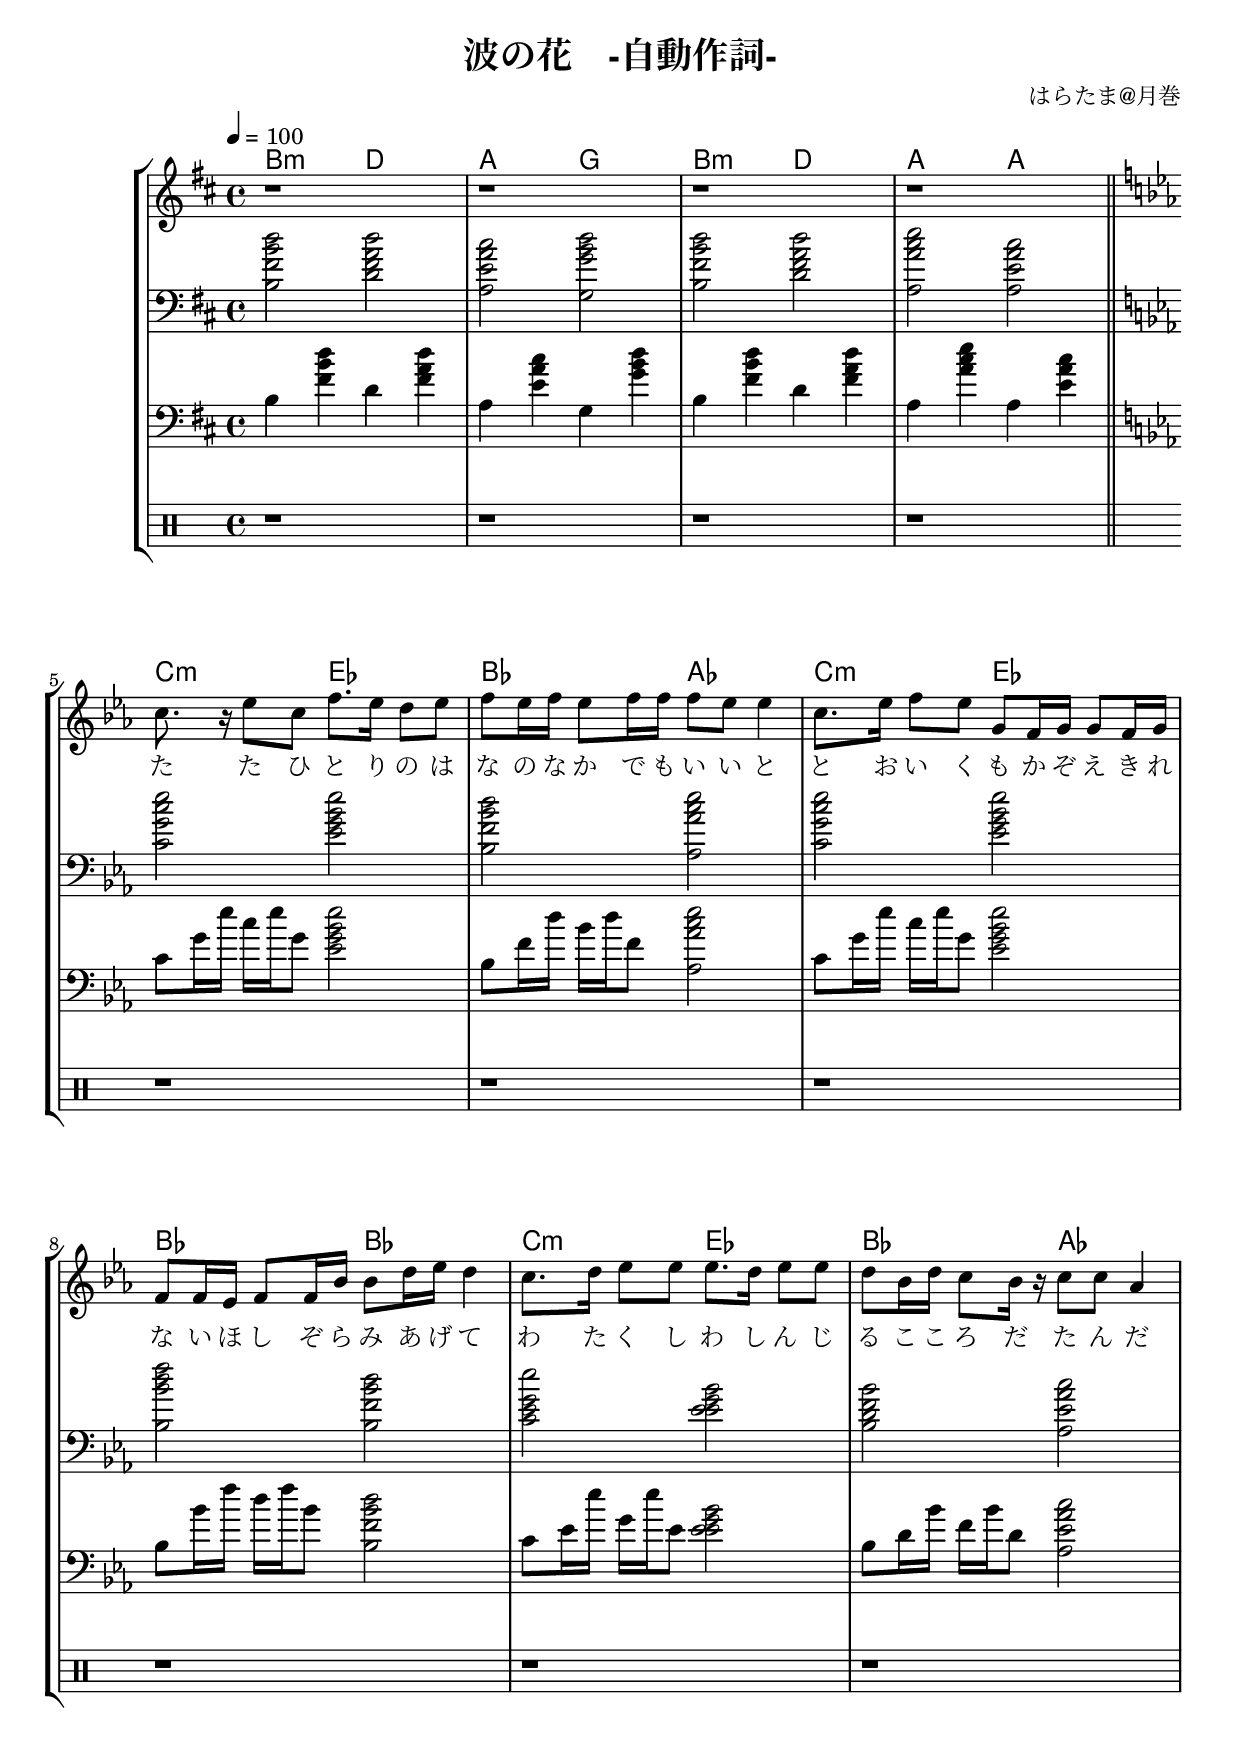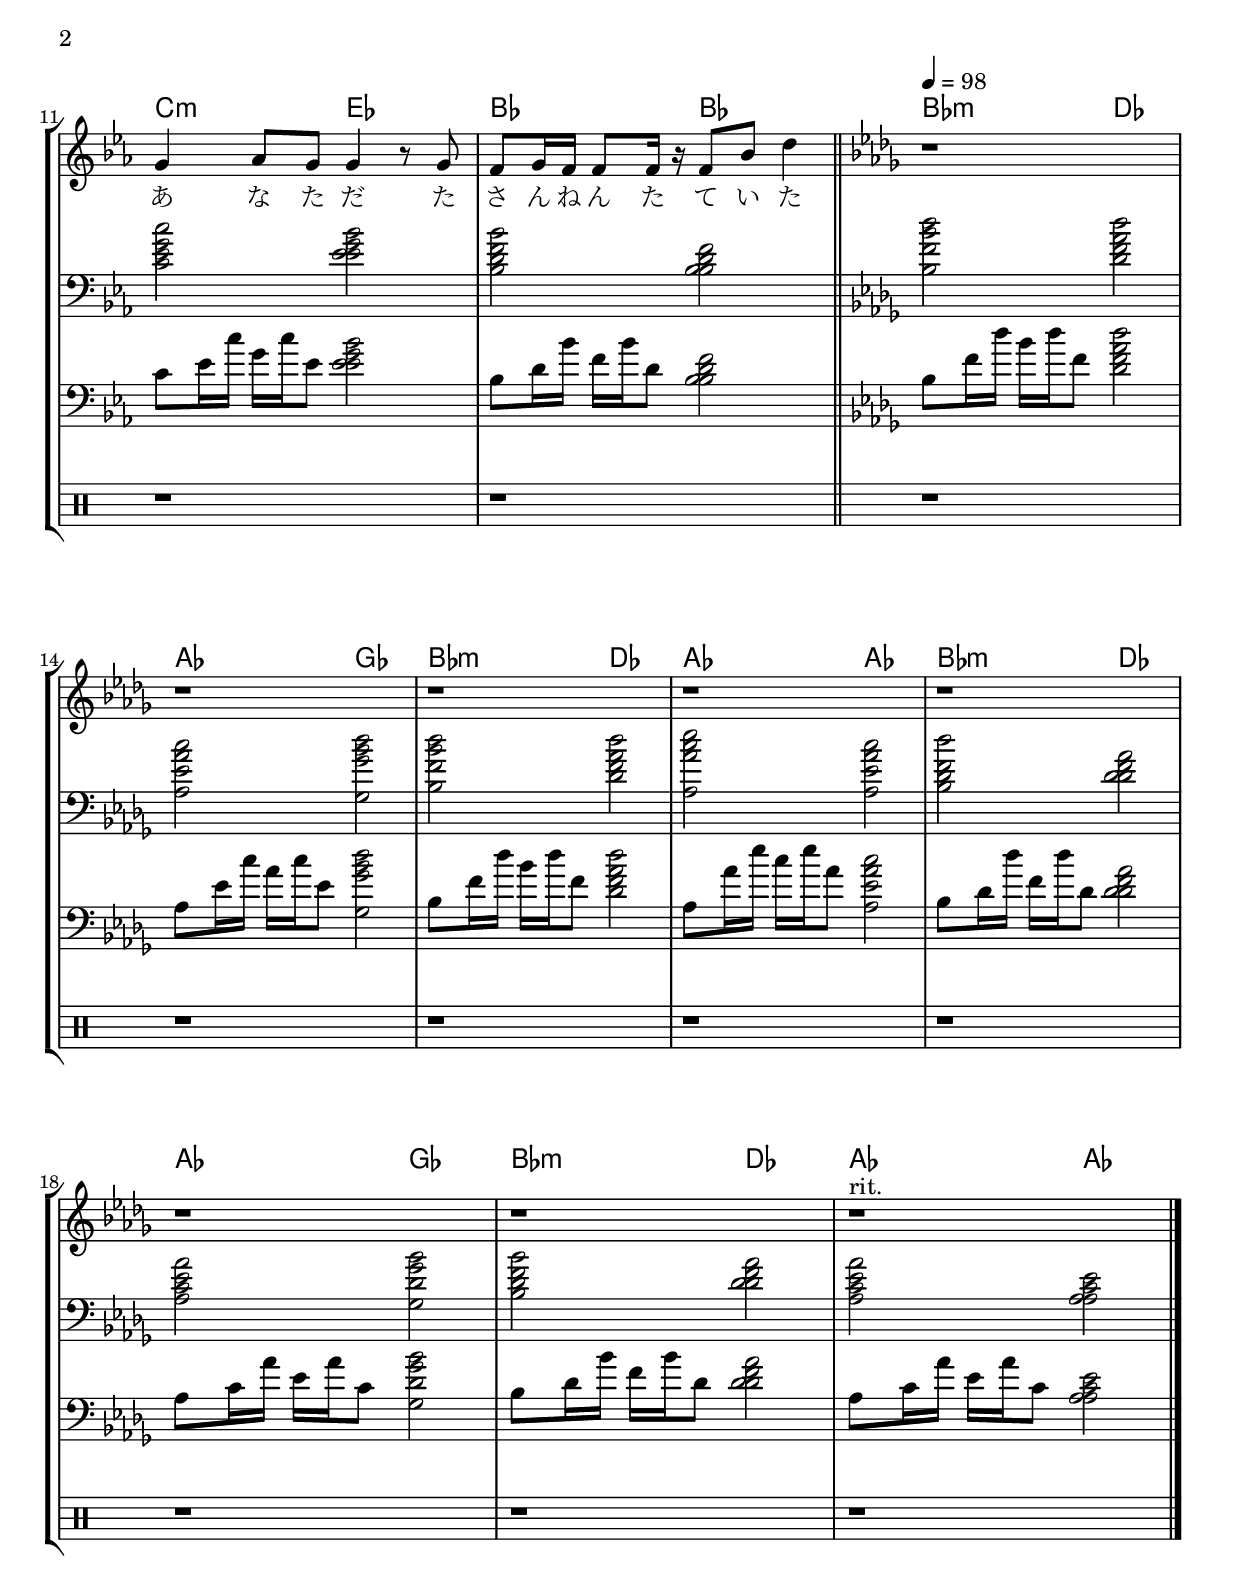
\version "2.12.1"

\header {
	title = \markup {波の花　-自動作詞-}
	composer = \markup \center-column {はらたま@月巻}
}

harmony = \chordmode {
	b2:m d a g b:m d a a 

	c:m es bes as c:m es bes bes c:m es bes as c:m es bes bes 

	bes:m des as ges bes:m des as as bes:m des as ges bes:m des as as 
}

melody = {
	\key d \major
	\tempo 4 = 100
	r1 | r1 | r1 | r1   
	\set Staff.midiInstrument = #"fss0.42"
		\key es \major
 c''8.  r16  es''8  c''8  f''8.  es''16  d''8  es''8 
	f''8  es''16  f''16  es''8  f''16  f''16  f''8  es''8  es''4 
	c''8.  es''16  f''8  es''8  g'8  f'16  g'16  g'8  f'16  g'16 
	f'8  f'16  es'16  f'8  f'16  bes'16  bes'8  d''16  es''16  d''4 
	c''8.  d''16  es''8  es''8  es''8.  d''16  es''8  es''8 
	d''8  bes'16  d''16  c''8  bes'16  r16  c''8  c''8  as'4 
	g'4  as'8  g'8  g'4  r8  g'8 
	f'8  g'16  f'16  f'8  f'16  r16  f'8  bes'8  d''4
	\key des \major
	\tempo 4 = 98
	r1 | r1 | r1 | r1 | r1 | r1 | r1 | r1^"rit." \bar "|."
}

words = \lyricmode {
	
	た  た  ひ  と  り  の  は  な  の  な  か  で  も  い  い  と  と  お  い  く  も  か  ぞ  え  き  れ  な  い  ほ  し  ぞ  ら  み  あ  げ  て  わ  た  く  し  わ  し  ん  じ  る  こ  こ  ろ  だ  た  ん  だ  あ  な  た  だ  た  さ  ん  ね  ん  た  て  い  た  
	
}

tempochange = {
	\tempo 4 = 100
	r1 | r1 | r1 | r1 \bar "||"
	\tempo 4 = 100
	r1 | r1 | r1 | r1 | r1 | r1 | r1 | r1 \bar "||"
	\tempo 4 = 98
	r1 | r1 | r1 | r1 | r1 | r1 | r1 | \tempo 4 = 73 r2 \tempo 4 = 65 r2 \bar "|."
}

mainacc = {
	\clef bass
	\set Staff.midiInstrument = #"Pad 4 (choir)"
	\key d \major
	\tempo 4 = 100
	<b fis' b' d''>2
	<d' fis' a' d''>2
	<a e' a' cis''>2
	<g g' b' d''>2
	<b fis' b' d''>2
	<d' fis' a' d''>2
	<a a' cis'' e''>2
	<a e' a' cis''>2
	\bar "||"

	\set Staff.midiInstrument = #"Pad 4 (choir)"
	\key es \major
	<c' g' c'' es''>2
	<es' g' bes' es''>2
	<bes f' bes' d''>2
	<as as' c'' es''>2
	<c' g' c'' es''>2
	<es' g' bes' es''>2
	<bes bes' d'' f''>2
	<bes f' bes' d''>2
	<c' es' g' es''>2
	<es' es' g' bes'>2
	<bes d' f' bes'>2
	<as es' as' c''>2
	<c' es' g' c''>2
	<es' es' g' bes'>2
	<bes d' f' bes'>2
	<bes bes d' f'>2
	\bar "||"

	\set Staff.midiInstrument = #"Pad 4 (choir)"
	\key des \major
	\tempo 4 = 98
	<bes f' bes' des''>2
	<des' f' as' des''>2
	<as es' as' c''>2
	<ges ges' bes' des''>2
	<bes f' bes' des''>2
	<des' f' as' des''>2
	<as as' c'' es''>2
	<as es' as' c''>2
	<bes des' f' des''>2
	<des' des' f' as'>2
	<as c' es' as'>2
	<ges des' ges' bes'>2
	<bes des' f' bes'>2
	<des' des' f' as'>2
	<as c' es' as'>2
	<as as c' es'>2
	\bar "|."
}

subacc = {
	\clef bass
	\set Staff.midiInstrument = #"FX 7 (echoes)"
	\key d \major
	\tempo 4 = 100
	b4 <fis' b' d''>4
	d'4 <fis' a' d''>4
	a4 <e' a' cis''>4
	g4 <g' b' d''>4
	b4 <fis' b' d''>4
	d'4 <fis' a' d''>4
	a4 <a' cis'' e''>4
	a4 <e' a' cis''>4
	\bar "||"

	\set Staff.midiInstrument = #"Synth Voice"
	\key es \major
	c'8 g'16 es'' c'' es'' g'8
	<es' g' bes' es''>2
	bes8 f'16 d'' bes' d'' f'8
	<as as' c'' es''>2
	c'8 g'16 es'' c'' es'' g'8
	<es' g' bes' es''>2
	bes8 bes'16 f'' d'' f'' bes'8
	<bes f' bes' d''>2
	c'8 es'16 es'' g' es'' es'8
	<es' es' g' bes'>2
	bes8 d'16 bes' f' bes' d'8
	<as es' as' c''>2
	c'8 es'16 c'' g' c'' es'8
	<es' es' g' bes'>2
	bes8 d'16 bes' f' bes' d'8
	<bes bes d' f'>2
	\bar "||"

	\set Staff.midiInstrument = #"Synth Voice"
	\key des \major
	\tempo 4 = 98
	bes8 f'16 des'' bes' des'' f'8
	<des' f' as' des''>2
	as8 es'16 c'' as' c'' es'8
	<ges ges' bes' des''>2
	bes8 f'16 des'' bes' des'' f'8
	<des' f' as' des''>2
	as8 as'16 es'' c'' es'' as'8
	<as es' as' c''>2
	bes8 des'16 des'' f' des'' des'8
	<des' des' f' as'>2
	as8 c'16 as' es' as' c'8
	<ges des' ges' bes'>2
	bes8 des'16 bes' f' bes' des'8
	<des' des' f' as'>2
	as8 c'16 as' es' as' c'8
	<as as c' es'>2
	\bar "|."
}

percA = {
	\drummode {
	r1 |r1 |r1 |r1 \bar "||"
	r1 |r1 |r1 |r1 |r1 |r1 |r1 |r1 \bar "||"
	r1 |r1 |r1 |r1 |r1 |r1 |r1 |r1 \bar "|."
	}
}

percB = {
	\drummode {
	r1 |r1 |r1 |r1 \bar "||"
	r1 |r1 |r1 |r1 |r1 |r1 |r1 |r1 \bar "||"
	r1 |r1 |r1 |r1 |r1 |r1 |r1 |r1 \bar "|."
	}
}

percC = {
	\drummode {
	r1 |r1 |r1 |r1 \bar "||"
	r1 |r1 |r1 |r1 |r1 |r1 |r1 |r1 \bar "||"
	r1 |r1 |r1 |r1 |r1 |r1 |r1 |r1 \bar "|."
	}
}

percD = {
	\drummode {
	r1 |r1 |r1 |r1 \bar "||"
	r1 |r1 |r1 |r1 |r1 |r1 |r1 |r1 \bar "||"
	r1 |r1 |r1 |r1 |r1 |r1 |r1 |r1 \bar "|."
	}
}

percE = {
	\drummode {
	r1 |r1 |r1 |r1 \bar "||"
	r1 |r1 |r1 |r1 |r1 |r1 |r1 |r1 \bar "||"
	r1 |r1 |r1 |r1 |r1 |r1 |r1 |r1 \bar "|."
	}
}

\score {
	<<
		\new StaffGroup <<
			\new ChordNames {\harmony}
			\new Voice = "melody" {\melody}
			\new Lyrics \lyricsto "melody" \words
			\new Staff = "mainacc" {\mainacc}
			\new Staff = "subacc" {\subacc}
			\new DrumStaff <<
				\new DrumVoice {\percA}
				\new DrumVoice {\percB}
				\new DrumVoice {\percC}
				\new DrumVoice {\percD}
				\new DrumVoice {\percE}
			>>
		>>
	>>
	\layout { }
}
